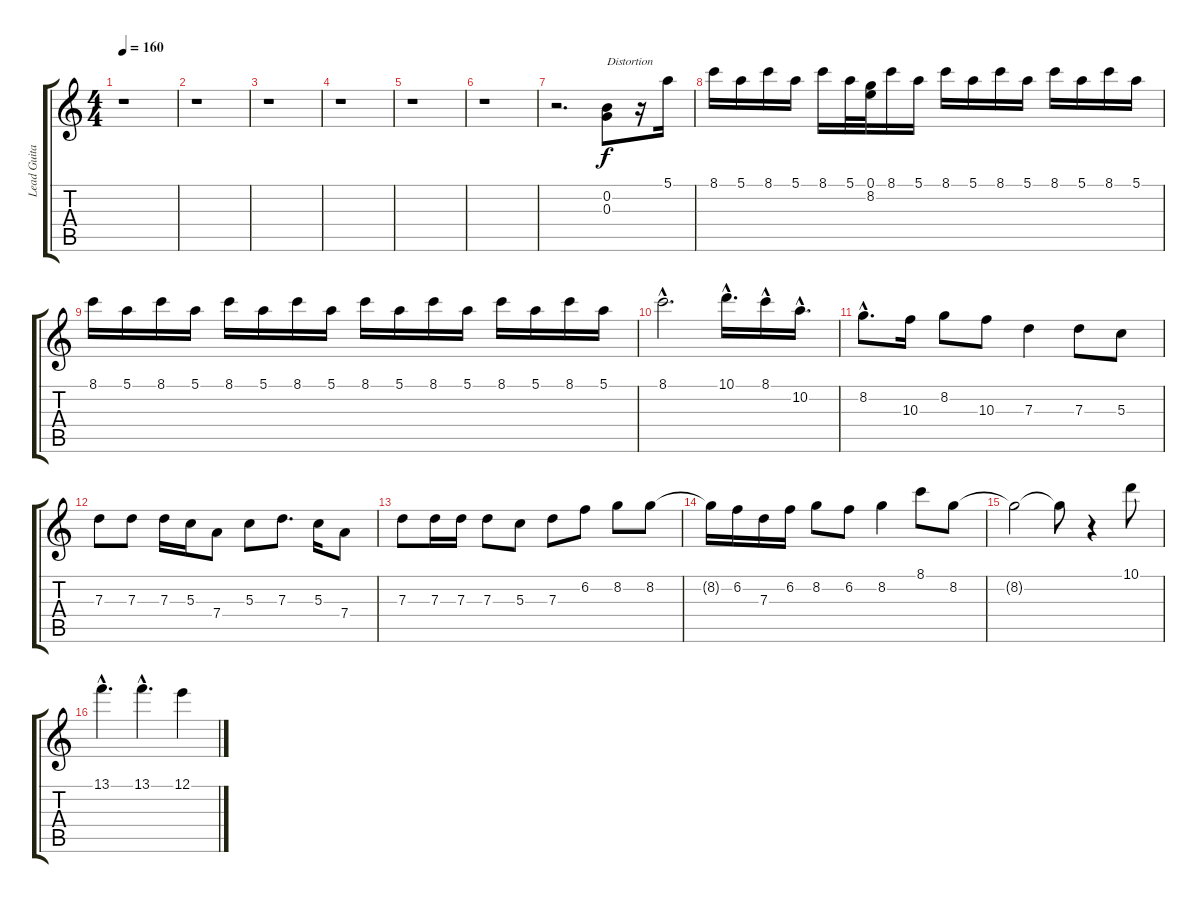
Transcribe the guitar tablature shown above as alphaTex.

\track ("Lead Guitar" "Lead Guita") {instrument electricguitarclean}
\staff {score tabs}
\tuning (E4 B3 G3 D3 A2 E2) {hide}
\ts (4 4)
\tempo 160
\clef g2
\ks c
r.1{dy f} |
r.1 |
r.1 |
r.1 |
r.1 |
r.1 |
r.2{d} (0.2 0.3).8{txt "Distortion" instrument distortionguitar} r.16 5.1.16 |
8.1.16 5.1.16 8.1.16 5.1.16 8.1.16 5.1.32 (0.1 8.2).32 8.1.16 5.1.16 8.1.16 5.1.16 8.1.16 5.1.16 8.1.16 5.1.16 8.1.16 5.1.16 |
8.1.16 5.1.16 8.1.16 5.1.16 8.1.16 5.1.16 8.1.16 5.1.16 8.1.16 5.1.16 8.1.16 5.1.16 8.1.16 5.1.16 8.1.16 5.1.16 |
8.1{hac}.2{d} 10.1{hac}.16{d} 8.1{hac}.16 10.2{hac}.16{d} |
8.2{hac}.8{d} 10.3.16 8.2.8 10.3.8 7.3.4 7.3.8 5.3.8 |
7.3.8 7.3.8 7.3.16 5.3.16 7.4.8 5.3.8 7.3.8{d} 5.3.16 7.4.8 |
7.3.8 7.3.16 7.3.16 7.3.8 5.3.8 7.3.8 6.2.8 8.2.8 8.2.8 |
8.2{t}.16 6.2.16 7.3.16 6.2.16 8.2.8 6.2.8 8.2.4 8.1.8 8.2.8 |
8.2{t}.2 8.2{t}.8 r.4 10.1.8 |
13.1{hac}.4{d} 13.1{hac}.4{d} 12.1.4
